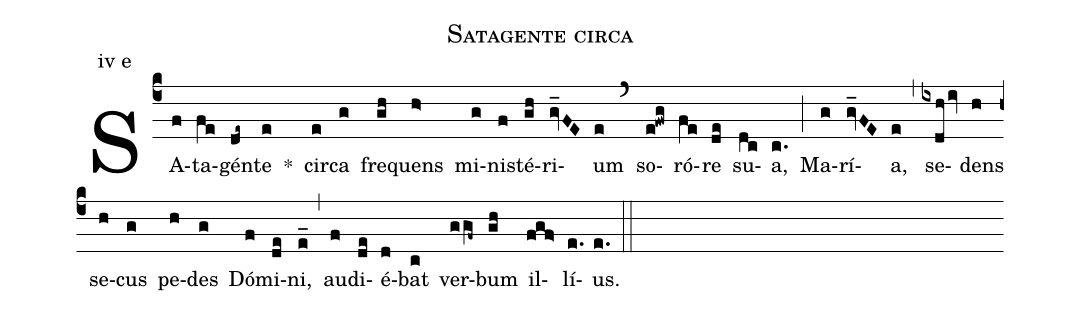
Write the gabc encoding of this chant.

name: Satagente circa;
annotation: iv e;
mode: 4;
%%
(c4)
SA(f)ta(fe)gén(de~)te(e) *()
cir(e)ca(g) fre(gh)quens(h>) mi(g)ni(f)sté(gh)ri(gv_FE)um(e) (`)
so(e!fwg)ró(fe)re(de) su(dc)a,(c.) (;)
Ma(g)rí(gv_FE)a,(e) (,)
se(ixdh/iv)dens(h) se(h)cus(g) pe(h)des(g) Dó(f)mi(de)ni,(e_) (,)
au(f)di(de)é(d)bat(c) ver(ggf~)bum(gh) il(fgf>)lí(e.)us.(e.) (::)
